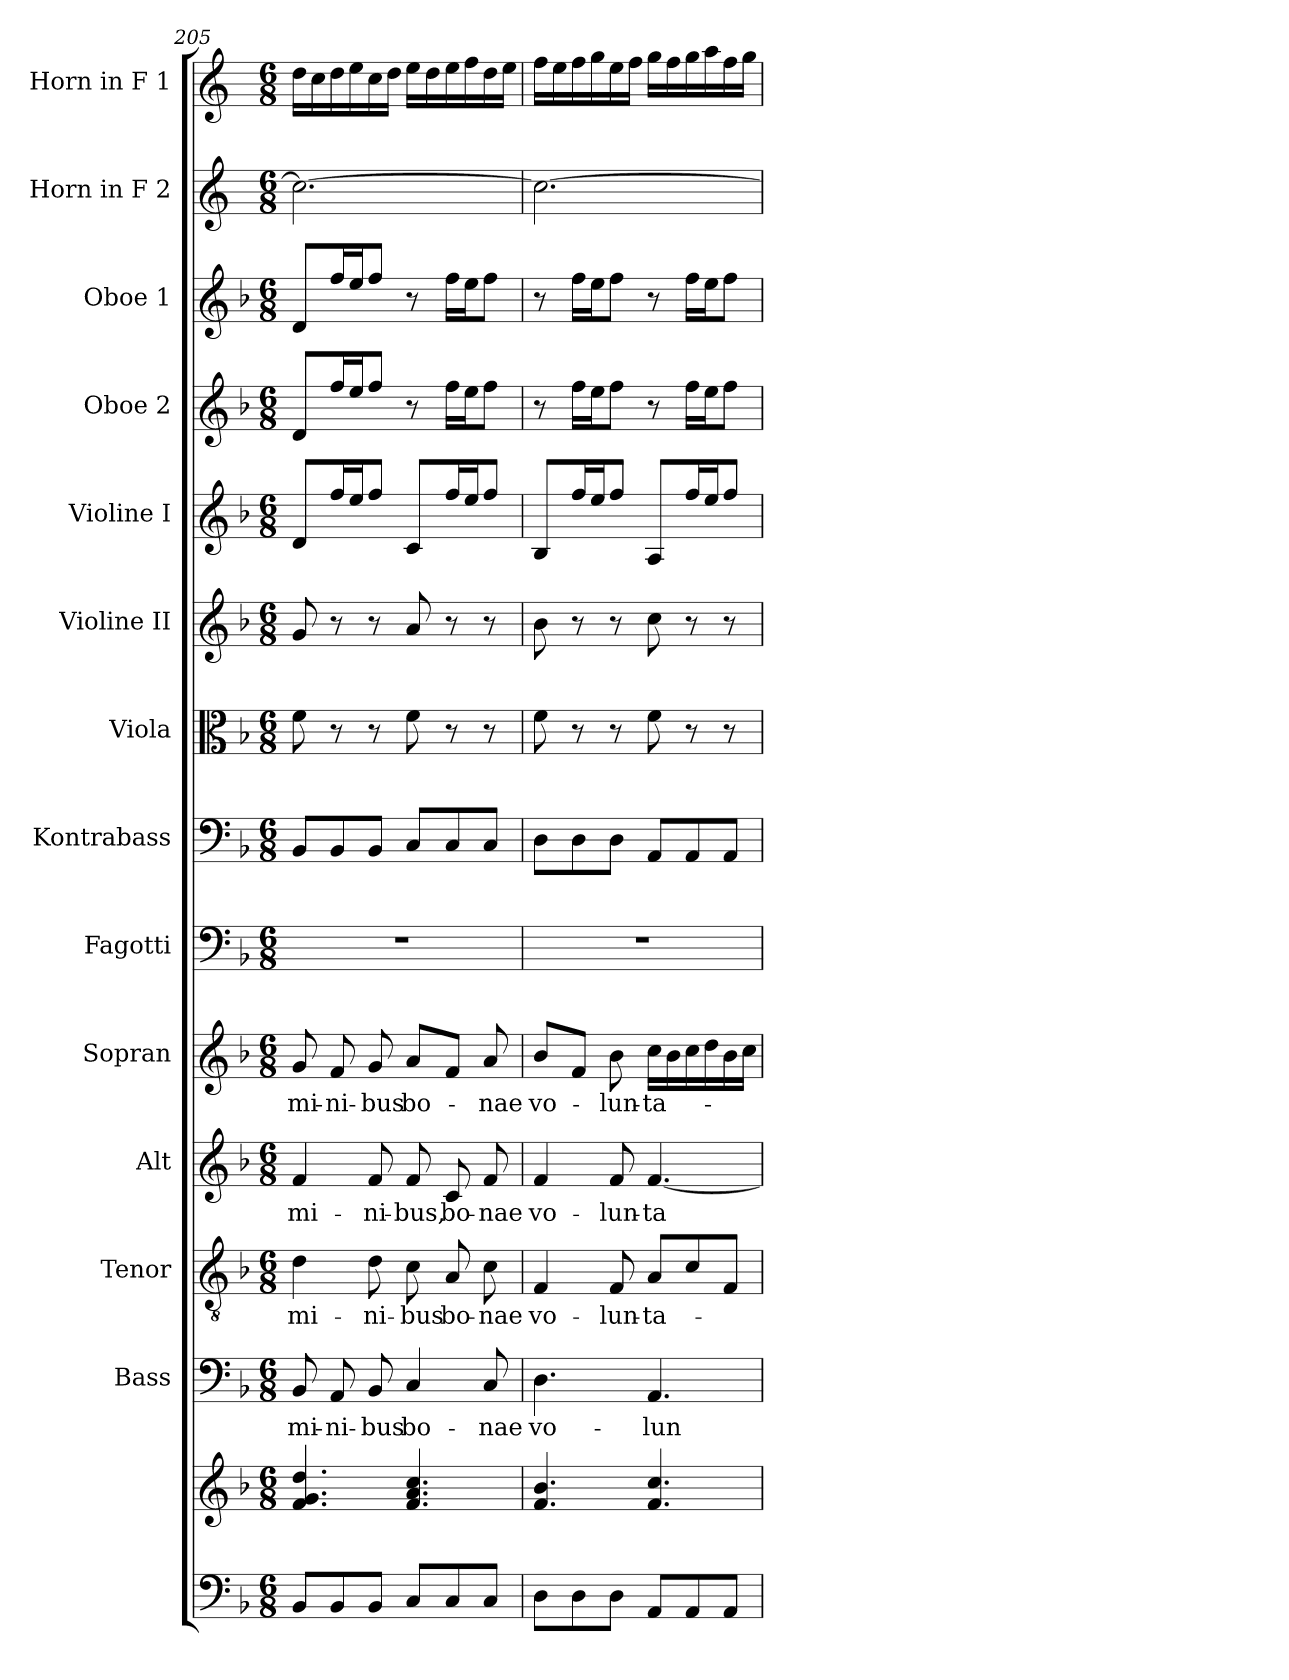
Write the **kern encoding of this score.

**kern	**kern	**kern	**text	**kern	**text	**kern	**text	**kern	**text	**kern	**kern	**kern	**kern	**kern	**kern	**kern	**kern	**kern
*part14	*part14	*part13	*part13	*part12	*part12	*part11	*part11	*part10	*part10	*part9	*part8	*part7	*part6	*part5	*part4	*part3	*part2	*part1
*staff15	*staff14	*staff13	*staff13	*staff12	*staff12	*staff11	*staff11	*staff10	*staff10	*staff9	*staff8	*staff7	*staff6	*staff5	*staff4	*staff3	*staff2	*staff1
*	*	*I"Bass	*	*I"Tenor	*	*I"Alt	*	*I"Sopran	*	*I"Fagotti	*I"Kontrabass	*I"Viola	*I"Violine II	*I"Violine I	*I"Oboe 2	*I"Oboe 1	*I"Horn in F 2	*I"Horn in F 1
*	*	*I'B.	*	*I'T.	*	*I'A.	*	*I'S.	*	*I'Fg.	*I'Kb.	*I'Vla.	*I'Vl. II	*I'Vl. I	*I'Ob. 2	*I'Ob. 1	*	*
*clefF4	*clefG2	*clefF4	*	*clefGv2	*	*clefG2	*	*clefG2	*	*clefF4	*clefF4	*clefC3	*clefG2	*clefG2	*clefG2	*clefG2	*clefG2	*clefG2
*	*	*	*	*	*	*	*	*	*	*	*ITrd7c12	*	*	*	*	*	*ITrd4c7	*ITrd4c7
*k[b-]	*k[b-]	*k[b-]	*	*k[b-]	*	*k[b-]	*	*k[b-]	*	*k[b-]	*k[b-]	*k[b-]	*k[b-]	*k[b-]	*k[b-]	*k[b-]	*k[b-]	*k[b-]
*F:	*F:	*F:	*	*F:	*	*F:	*	*F:	*	*F:	*F:	*F:	*F:	*F:	*F:	*F:	*F:	*F:
*M6/8	*M6/8	*M6/8	*	*M6/8	*	*M6/8	*	*M6/8	*	*M6/8	*M6/8	*M6/8	*M6/8	*M6/8	*M6/8	*M6/8	*M6/8	*M6/8
=205	=205	=205	=205	=205	=205	=205	=205	=205	=205	=205	=205	=205	=205	=205	=205	=205	=205	=205
!	!	!	!LO:LY:b	!	!LO:LY:b	!	!LO:LY:b	!	!LO:LY:b	!	!	!	!	!	!	!	!	!
8BB-/L	4.f/ 4.g/ 4.dd/	8BB-/	-mi-	4d\	-mi-	4f/	-mi-	8g/	-mi-	2.r	8BBB-/L	8f\	8g/	8d/L	8d/L	8d/L	2.f\_	16g\LL
.	.	.	.	.	.	.	.	.	.	.	.	.	.	.	.	.	.	16f\
!	!	!	!LO:LY:b	!	!	!	!	!	!LO:LY:b	!	!	!	!	!	!	!	!	!
8BB-/	.	8AA/	-ni-	.	.	.	.	8f/	-ni-	.	8BBB-/	8r	8r	16ff/L	16ff/L	16ff/L	.	16g\
.	.	.	.	.	.	.	.	.	.	.	.	.	.	16ee/J	16ee/J	16ee/J	.	16a\
!	!	!	!LO:LY:b	!	!LO:LY:b	!	!LO:LY:b	!	!LO:LY:b	!	!	!	!	!	!	!	!	!
8BB-/J	.	8BB-/	-bus	8d\	-ni-	8f/	-ni-	8g/	-bus	.	8BBB-/J	8r	8r	8ff/J	8ff/J	8ff/J	.	16f\
.	.	.	.	.	.	.	.	.	.	.	.	.	.	.	.	.	.	16g\JJ
!	!	!	!LO:LY:b	!	!LO:LY:b	!	!LO:LY:b	!	!LO:LY:b	!	!	!	!	!	!	!	!	!
8C/L	4.f/ 4.a/ 4.cc/	4C/	bo-	8c\	-bus	8f/	-bus,	8a/L	bo-	.	8CC/L	8f\	8a/	8c/L	8r	8r	.	16a\LL
.	.	.	.	.	.	.	.	.	.	.	.	.	.	.	.	.	.	16g\
!	!	!	!	!	!LO:LY:b	!	!LO:LY:b	!	!	!	!	!	!	!	!	!	!	!
8C/	.	.	.	8A/	bo-	8c/	bo-	8f/J	.	.	8CC/	8r	8r	16ff/L	16ff\LL	16ff\LL	.	16a\
.	.	.	.	.	.	.	.	.	.	.	.	.	.	16ee/J	16ee\J	16ee\J	.	16b-\
!	!	!	!LO:LY:b	!	!LO:LY:b	!	!LO:LY:b	!	!LO:LY:b	!	!	!	!	!	!	!	!	!
8C/J	.	8C/	-nae	8c\	-nae	8f/	-nae	8a/	-nae	.	8CC/J	8r	8r	8ff/J	8ff\J	8ff\J	.	16g\
.	.	.	.	.	.	.	.	.	.	.	.	.	.	.	.	.	.	16a\JJ
=206	=206	=206	=206	=206	=206	=206	=206	=206	=206	=206	=206	=206	=206	=206	=206	=206	=206	=206
!	!	!	!LO:LY:b	!	!LO:LY:b	!	!LO:LY:b	!	!LO:LY:b	!	!	!	!	!	!	!	!	!
8D\L	4.f/ 4.b-/	4.D\	vo-	4F/	vo-	4f/	vo-	8b-/L	vo-	2.r	8DD\L	8f\	8b-\	8B-/L	8r	8r	2.f\_	16b-\LL
.	.	.	.	.	.	.	.	.	.	.	.	.	.	.	.	.	.	16a\
8D\	.	.	.	.	.	.	.	8f/J	.	.	8DD\	8r	8r	16ff/L	16ff\LL	16ff\LL	.	16b-\
.	.	.	.	.	.	.	.	.	.	.	.	.	.	16ee/J	16ee\J	16ee\J	.	16cc\
!	!	!	!	!	!LO:LY:b	!	!LO:LY:b	!	!LO:LY:b	!	!	!	!	!	!	!	!	!
8D\J	.	.	.	8F/	-lun-	8f/	-lun-	8b-\	-lun-	.	8DD\J	8r	8r	8ff/J	8ff\J	8ff\J	.	16a\
.	.	.	.	.	.	.	.	.	.	.	.	.	.	.	.	.	.	16b-\JJ
!	!	!	!LO:LY:b	!	!LO:LY:b	!	!LO:LY:b	!	!LO:LY:b	!	!	!	!	!	!	!	!	!
8AA/L	4.f/ 4.cc/	4.AA/	-lun-	8A/L	-ta-	[4.f/	-ta-	16cc\LL	-ta-	.	8AAA/L	8f\	8cc\	8A/L	8r	8r	.	16cc\LL
.	.	.	.	.	.	.	.	16b-\	.	.	.	.	.	.	.	.	.	16b-\
8AA/	.	.	.	8c/	.	.	.	16cc\	.	.	8AAA/	8r	8r	16ff/L	16ff\LL	16ff\LL	.	16cc\
.	.	.	.	.	.	.	.	16dd\	.	.	.	.	.	16ee/J	16ee\J	16ee\J	.	16dd\
8AA/J	.	.	.	8F/J	.	.	.	16b-\	.	.	8AAA/J	8r	8r	8ff/J	8ff\J	8ff\J	.	16b-\
.	.	.	.	.	.	.	.	16cc\JJ	.	.	.	.	.	.	.	.	.	16cc\JJ
=	=	=	=	=	=	=	=	=	=	=	=	=	=	=	=	=	=	=
*-	*-	*-	*-	*-	*-	*-	*-	*-	*-	*-	*-	*-	*-	*-	*-	*-	*-	*-
